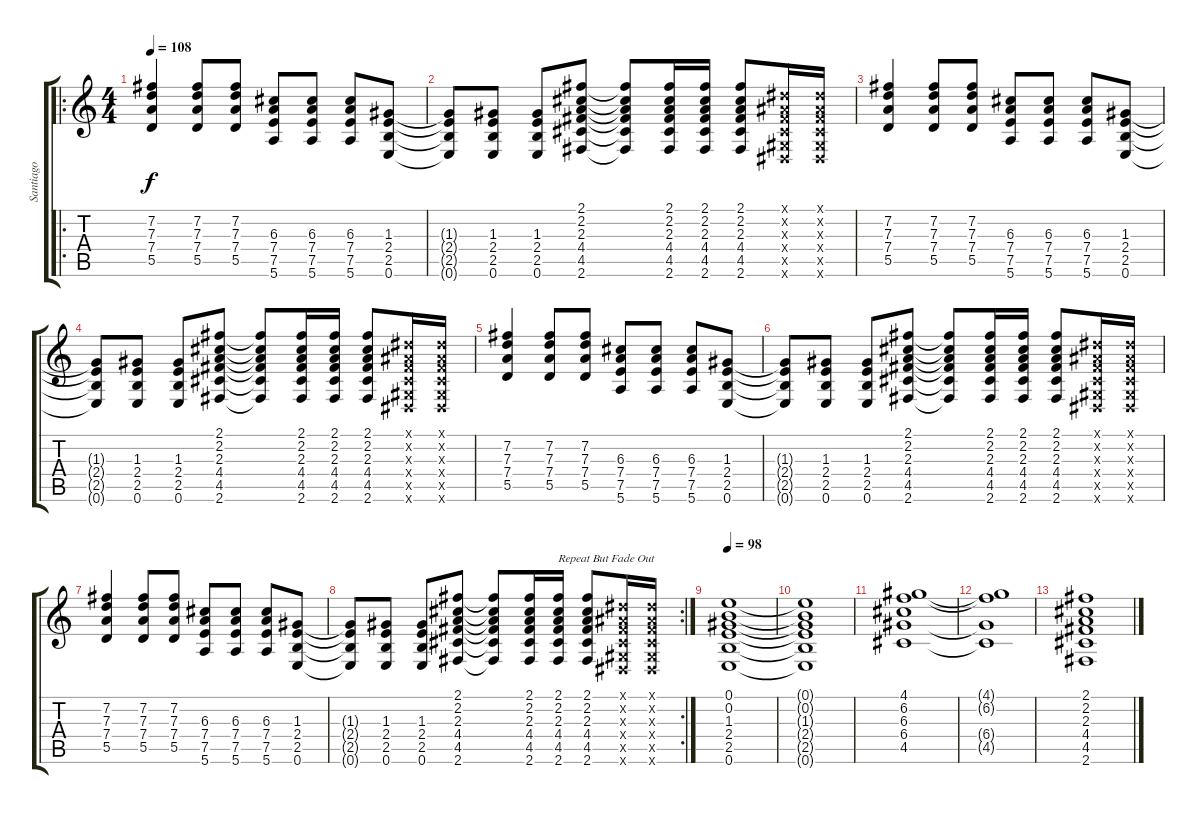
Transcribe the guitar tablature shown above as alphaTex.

\track ("Santiago" "Santiago") {instrument distortionguitar}
\staff {score tabs}
\tuning (E4 B3 G3 D3 A2 E2) {hide}
\ro
\ts (4 4)
\tempo 108
\clef g2
\ks c
(7.2 7.3 7.4 5.5).4{dy f} (7.2 7.3 7.4 5.5).8 (7.2 7.3 7.4 5.5).8 (6.3 7.4 7.5 5.6).8 (6.3 7.4 7.5 5.6).8 (6.3 7.4 7.5 5.6).8 (1.3 2.4 2.5 0.6).8 |
(1.3{t} 2.4{t} 2.5{t} 0.6{t}).8 (1.3 2.4 2.5 0.6).8 (1.3 2.4 2.5 0.6).8 (2.1 2.2 2.3 4.4 4.5 2.6).8 (2.1{t} 2.2{t} 2.3{t} 4.4{t} 4.5{t} 2.6{t}).8 (2.1 2.2 2.3 4.4 4.5 2.6).16 (2.1 2.2 2.3 4.4 4.5 2.6).16 (2.1 2.2 2.3 4.4 4.5 2.6).8 (-1.1{x} -1.2{x} -1.3{x} -1.4{x} -1.5{x} -1.6{x}).16 (-1.1{x} -1.2{x} -1.3{x} -1.4{x} -1.5{x} -1.6{x}).16 |
(7.2 7.3 7.4 5.5).4 (7.2 7.3 7.4 5.5).8 (7.2 7.3 7.4 5.5).8 (6.3 7.4 7.5 5.6).8 (6.3 7.4 7.5 5.6).8 (6.3 7.4 7.5 5.6).8 (1.3 2.4 2.5 0.6).8 |
(1.3{t} 2.4{t} 2.5{t} 0.6{t}).8 (1.3 2.4 2.5 0.6).8 (1.3 2.4 2.5 0.6).8 (2.1 2.2 2.3 4.4 4.5 2.6).8 (2.1{t} 2.2{t} 2.3{t} 4.4{t} 4.5{t} 2.6{t}).8 (2.1 2.2 2.3 4.4 4.5 2.6).16 (2.1 2.2 2.3 4.4 4.5 2.6).16 (2.1 2.2 2.3 4.4 4.5 2.6).8 (-1.1{x} -1.2{x} -1.3{x} -1.4{x} -1.5{x} -1.6{x}).16 (-1.1{x} -1.2{x} -1.3{x} -1.4{x} -1.5{x} -1.6{x}).16 |
(7.2 7.3 7.4 5.5).4 (7.2 7.3 7.4 5.5).8 (7.2 7.3 7.4 5.5).8 (6.3 7.4 7.5 5.6).8 (6.3 7.4 7.5 5.6).8 (6.3 7.4 7.5 5.6).8 (1.3 2.4 2.5 0.6).8 |
(1.3{t} 2.4{t} 2.5{t} 0.6{t}).8 (1.3 2.4 2.5 0.6).8 (1.3 2.4 2.5 0.6).8 (2.1 2.2 2.3 4.4 4.5 2.6).8 (2.1{t} 2.2{t} 2.3{t} 4.4{t} 4.5{t} 2.6{t}).8 (2.1 2.2 2.3 4.4 4.5 2.6).16 (2.1 2.2 2.3 4.4 4.5 2.6).16 (2.1 2.2 2.3 4.4 4.5 2.6).8 (-1.1{x} -1.2{x} -1.3{x} -1.4{x} -1.5{x} -1.6{x}).16 (-1.1{x} -1.2{x} -1.3{x} -1.4{x} -1.5{x} -1.6{x}).16 |
(7.2 7.3 7.4 5.5).4 (7.2 7.3 7.4 5.5).8 (7.2 7.3 7.4 5.5).8 (6.3 7.4 7.5 5.6).8 (6.3 7.4 7.5 5.6).8 (6.3 7.4 7.5 5.6).8 (1.3 2.4 2.5 0.6).8 |
\rc 2
(1.3{t} 2.4{t} 2.5{t} 0.6{t}).8 (1.3 2.4 2.5 0.6).8 (1.3 2.4 2.5 0.6).8 (2.1 2.2 2.3 4.4 4.5 2.6).8 (2.1{t} 2.2{t} 2.3{t} 4.4{t} 4.5{t} 2.6{t}).8 (2.1 2.2 2.3 4.4 4.5 2.6).16 (2.1 2.2 2.3 4.4 4.5 2.6).16{txt "Repeat But Fade Out"} (2.1 2.2 2.3 4.4 4.5 2.6).8 (-1.1{x} -1.2{x} -1.3{x} -1.4{x} -1.5{x} -1.6{x}).16 (-1.1{x} -1.2{x} -1.3{x} -1.4{x} -1.5{x} -1.6{x}).16 |
\tempo 98
(0.1 0.2 1.3 2.4 2.5 0.6).1 |
(0.1{t} 0.2{t} 1.3{t} 2.4{t} 2.5{t} 0.6{t}).1 |
(4.1 6.2 6.3 6.4 4.5).1 |
(4.1{t} 6.2{t} 6.4{t} 4.5{t}).1 |
(2.1 2.2 2.3 4.4 4.5 2.6).1
